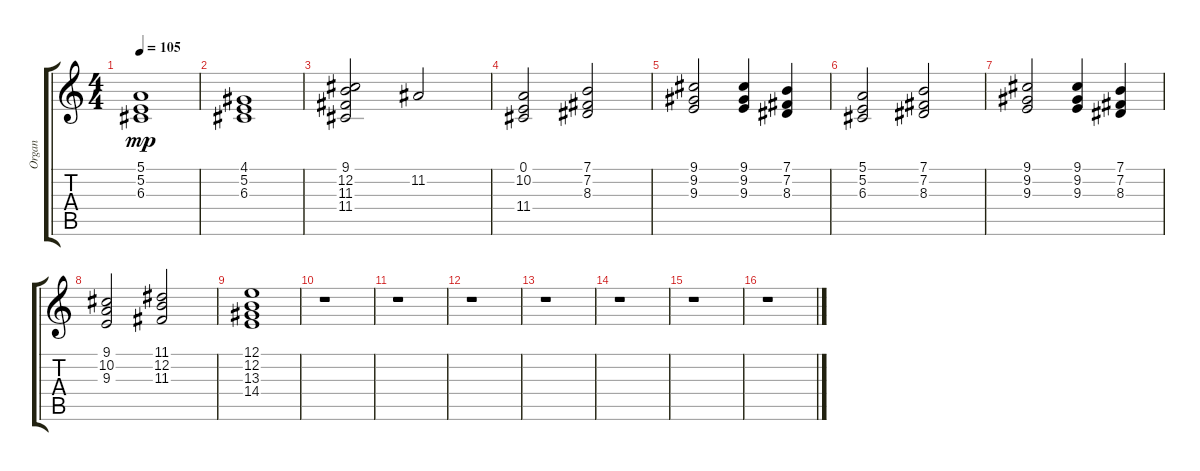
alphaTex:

\track ("Organ" "Organ") {instrument churchorgan}
\staff {score tabs}
\tuning (E4 B3 G3 D3 A2 E2) {hide}
\ts (4 4)
\tempo 105
\clef g2
\ks c
(5.1 5.2 6.3).1{dy mp} |
(4.1 5.2 6.3).1 |
(9.1 12.2 11.3 11.4).2 11.2.2 |
(0.1 10.2 11.4).2 (7.1 7.2 8.3).2 |
(9.1 9.2 9.3).2 (9.1 9.2 9.3).4 (7.1 7.2 8.3).4 |
(5.1 5.2 6.3).2 (7.1 7.2 8.3).2 |
(9.1 9.2 9.3).2 (9.1 9.2 9.3).4 (7.1 7.2 8.3).4 |
(9.1 10.2 9.3).2 (11.1 12.2 11.3).2 |
(12.1 12.2 13.3 14.4).1 |
r.1 |
r.1 |
r.1 |
r.1 |
r.1 |
r.1 |
r.1
